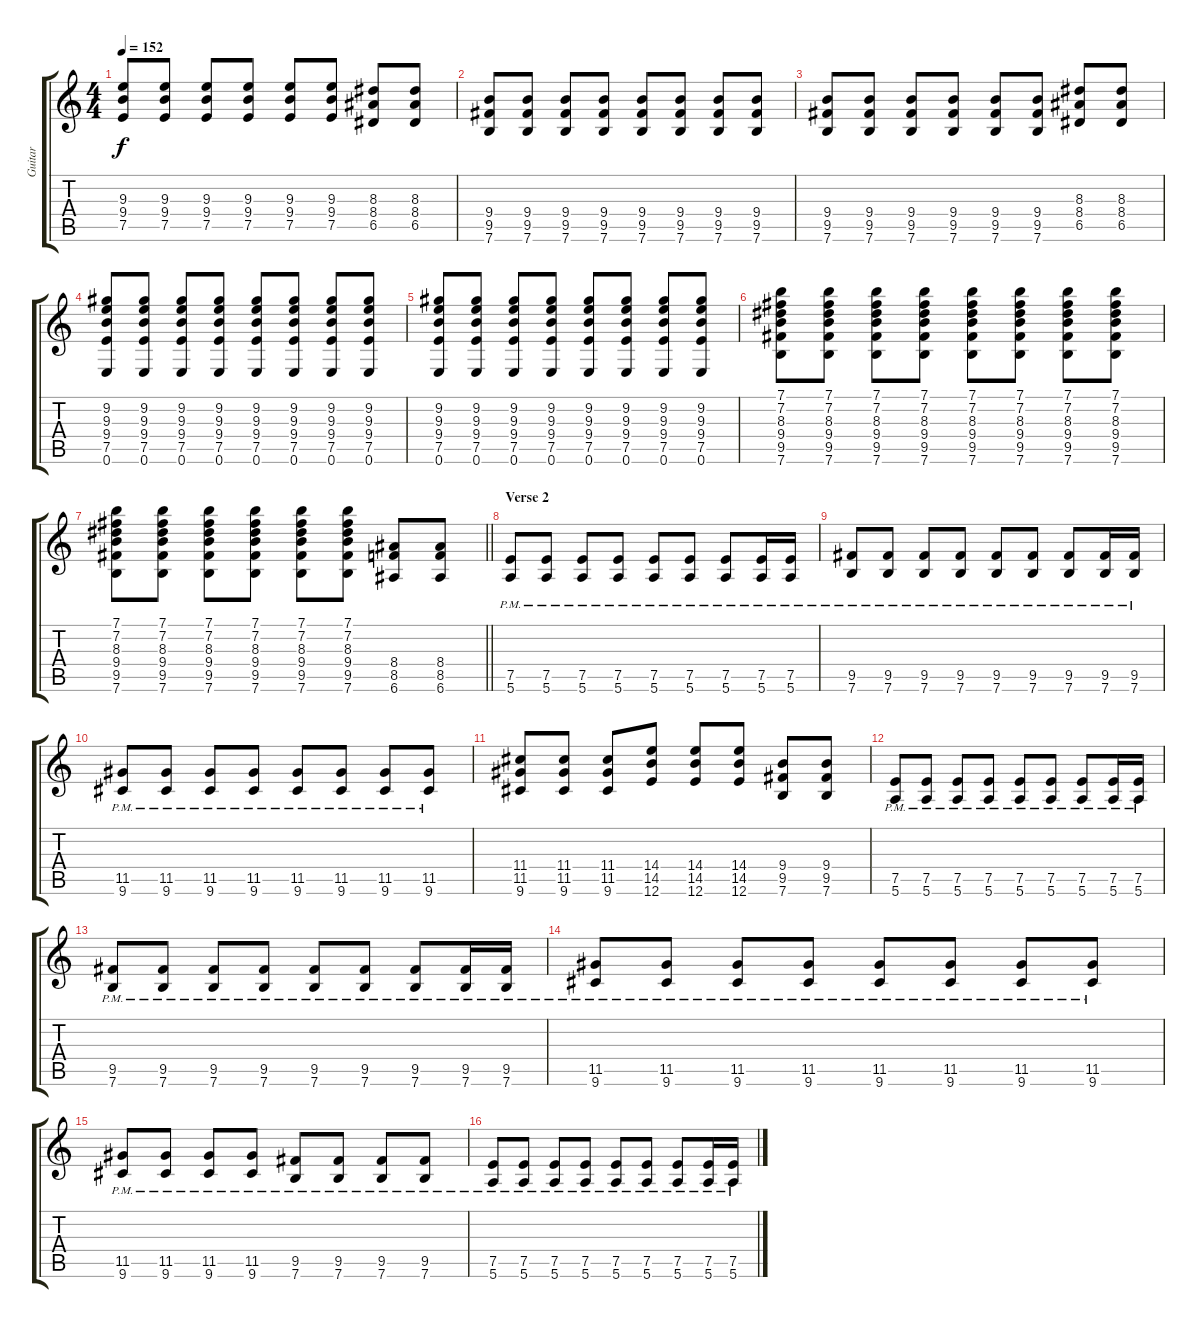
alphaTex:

\track ("Guitar" "Guitar") {instrument overdrivenguitar}
\staff {score tabs}
\tuning (E4 B3 G3 D3 A2 E2) {hide}
\ts (4 4)
\tempo 152
\clef g2
\ks c
(9.3 9.4 7.5).8{dy f} (9.3 9.4 7.5).8 (9.3 9.4 7.5).8 (9.3 9.4 7.5).8 (9.3 9.4 7.5).8 (9.3 9.4 7.5).8 (8.3 8.4 6.5).8 (8.3 8.4 6.5).8 |
(9.4 9.5 7.6).8 (9.4 9.5 7.6).8 (9.4 9.5 7.6).8 (9.4 9.5 7.6).8 (9.4 9.5 7.6).8 (9.4 9.5 7.6).8 (9.4 9.5 7.6).8 (9.4 9.5 7.6).8 |
(9.4 9.5 7.6).8 (9.4 9.5 7.6).8 (9.4 9.5 7.6).8 (9.4 9.5 7.6).8 (9.4 9.5 7.6).8 (9.4 9.5 7.6).8 (8.3 8.4 6.5).8 (8.3 8.4 6.5).8 |
(9.2 9.3 9.4 7.5 0.6).8 (9.2 9.3 9.4 7.5 0.6).8 (9.2 9.3 9.4 7.5 0.6).8 (9.2 9.3 9.4 7.5 0.6).8 (9.2 9.3 9.4 7.5 0.6).8 (9.2 9.3 9.4 7.5 0.6).8 (9.2 9.3 9.4 7.5 0.6).8 (9.2 9.3 9.4 7.5 0.6).8 |
(9.2 9.3 9.4 7.5 0.6).8 (9.2 9.3 9.4 7.5 0.6).8 (9.2 9.3 9.4 7.5 0.6).8 (9.2 9.3 9.4 7.5 0.6).8 (9.2 9.3 9.4 7.5 0.6).8 (9.2 9.3 9.4 7.5 0.6).8 (9.2 9.3 9.4 7.5 0.6).8 (9.2 9.3 9.4 7.5 0.6).8 |
(7.1 7.2 8.3 9.4 9.5 7.6).8 (7.1 7.2 8.3 9.4 9.5 7.6).8 (7.1 7.2 8.3 9.4 9.5 7.6).8 (7.1 7.2 8.3 9.4 9.5 7.6).8 (7.1 7.2 8.3 9.4 9.5 7.6).8 (7.1 7.2 8.3 9.4 9.5 7.6).8 (7.1 7.2 8.3 9.4 9.5 7.6).8 (7.1 7.2 8.3 9.4 9.5 7.6).8 |
\barLineRight lightlight
(7.1 7.2 8.3 9.4 9.5 7.6).8 (7.1 7.2 8.3 9.4 9.5 7.6).8 (7.1 7.2 8.3 9.4 9.5 7.6).8 (7.1 7.2 8.3 9.4 9.5 7.6).8 (7.1 7.2 8.3 9.4 9.5 7.6).8 (7.1 7.2 8.3 9.4 9.5 7.6).8 (8.4 8.5 6.6).8 (8.4 8.5 6.6).8 |
\section ("" "Verse 2")
(7.5{pm} 5.6{pm}).8 (7.5{pm} 5.6{pm}).8 (7.5{pm} 5.6{pm}).8 (7.5{pm} 5.6{pm}).8 (7.5{pm} 5.6{pm}).8 (7.5{pm} 5.6{pm}).8 (7.5{pm} 5.6{pm}).8 (7.5{pm} 5.6{pm}).16 (7.5{pm} 5.6{pm}).16 |
(9.5{pm} 7.6{pm}).8 (9.5{pm} 7.6{pm}).8 (9.5{pm} 7.6{pm}).8 (9.5{pm} 7.6{pm}).8 (9.5{pm} 7.6{pm}).8 (9.5{pm} 7.6{pm}).8 (9.5{pm} 7.6{pm}).8 (9.5{pm} 7.6{pm}).16 (9.5{pm} 7.6{pm}).16 |
(11.5{pm} 9.6{pm}).8 (11.5{pm} 9.6{pm}).8 (11.5{pm} 9.6{pm}).8 (11.5{pm} 9.6{pm}).8 (11.5{pm} 9.6{pm}).8 (11.5{pm} 9.6{pm}).8 (11.5{pm} 9.6{pm}).8 (11.5{pm} 9.6{pm}).8 |
(11.4 11.5 9.6).8 (11.4 11.5 9.6).8 (11.4 11.5 9.6).8 (14.4 14.5 12.6).8 (14.4 14.5 12.6).8 (14.4 14.5 12.6).8 (9.4 9.5 7.6).8 (9.4 9.5 7.6).8 |
(7.5{pm} 5.6{pm}).8 (7.5{pm} 5.6{pm}).8 (7.5{pm} 5.6{pm}).8 (7.5{pm} 5.6{pm}).8 (7.5{pm} 5.6{pm}).8 (7.5{pm} 5.6{pm}).8 (7.5{pm} 5.6{pm}).8 (7.5{pm} 5.6{pm}).16 (7.5{pm} 5.6{pm}).16 |
(9.5{pm} 7.6{pm}).8 (9.5{pm} 7.6{pm}).8 (9.5{pm} 7.6{pm}).8 (9.5{pm} 7.6{pm}).8 (9.5{pm} 7.6{pm}).8 (9.5{pm} 7.6{pm}).8 (9.5{pm} 7.6{pm}).8 (9.5{pm} 7.6{pm}).16 (9.5{pm} 7.6{pm}).16 |
(11.5{pm} 9.6{pm}).8 (11.5{pm} 9.6{pm}).8 (11.5{pm} 9.6{pm}).8 (11.5{pm} 9.6{pm}).8 (11.5{pm} 9.6{pm}).8 (11.5{pm} 9.6{pm}).8 (11.5{pm} 9.6{pm}).8 (11.5{pm} 9.6{pm}).8 |
(11.5{pm} 9.6{pm}).8 (11.5{pm} 9.6{pm}).8 (11.5{pm} 9.6{pm}).8 (11.5{pm} 9.6{pm}).8 (9.5{pm} 7.6{pm}).8 (9.5{pm} 7.6{pm}).8 (9.5{pm} 7.6{pm}).8 (9.5{pm} 7.6{pm}).8 |
(7.5{pm} 5.6{pm}).8 (7.5{pm} 5.6{pm}).8 (7.5{pm} 5.6{pm}).8 (7.5{pm} 5.6{pm}).8 (7.5{pm} 5.6{pm}).8 (7.5{pm} 5.6{pm}).8 (7.5{pm} 5.6{pm}).8 (7.5{pm} 5.6{pm}).16 (7.5{pm} 5.6{pm}).16
